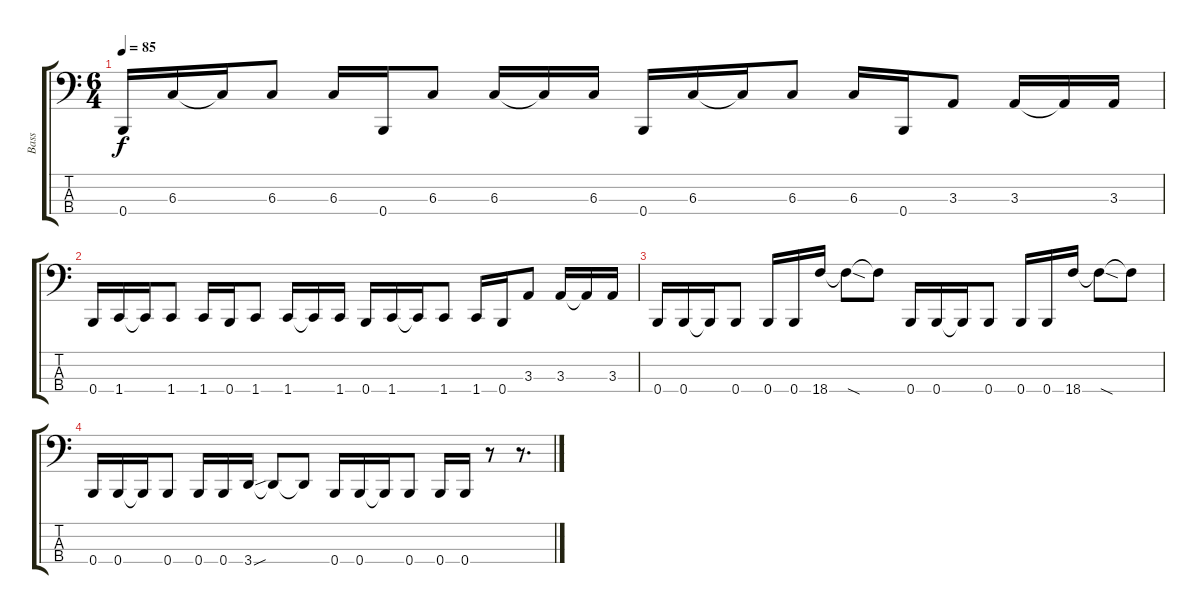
\track ("Bass" "Bass") {instrument electricbassfinger}
\staff {score tabs}
\tuning (E2 B1 Gb1 B0) {hide}
\ts (6 4)
\section ("" "")
\tempo 85
\clef f4
\ks c
0.4.16{dy f} 6.3.16 6.3{t}.16 6.3.8 6.3.16 0.4.16 6.3.8 6.3.16 6.3{t}.16 6.3.16 0.4.16 6.3.16 6.3{t}.16 6.3.8 6.3.16 0.4.16 3.3.8 3.3.16 3.3{t}.16 3.3.16 |
0.4.16 1.4.16 1.4{t}.16 1.4.8 1.4.16 0.4.16 1.4.8 1.4.16 1.4{t}.16 1.4.16 0.4.16 1.4.16 1.4{t}.16 1.4.8 1.4.16 0.4.16 3.3.8 3.3.16 3.3{t}.16 3.3.16 |
0.4.16 0.4.16 0.4{t}.16 0.4.8 0.4.16 0.4.16 18.4.16 18.4{sod t}.8 18.4{t}.8 0.4.16 0.4.16 0.4{t}.16 0.4.8 0.4.16 0.4.16 18.4.16 18.4{sod t}.8 18.4{t}.8 |
0.4.16 0.4.16 0.4{t}.16 0.4.8 0.4.16 0.4.16 3.4{sou}.16 3.4{t}.8 3.4{t}.8 0.4.16 0.4.16 0.4{t}.16 0.4.8 0.4.16 0.4.16 r.8 r.8{d}
